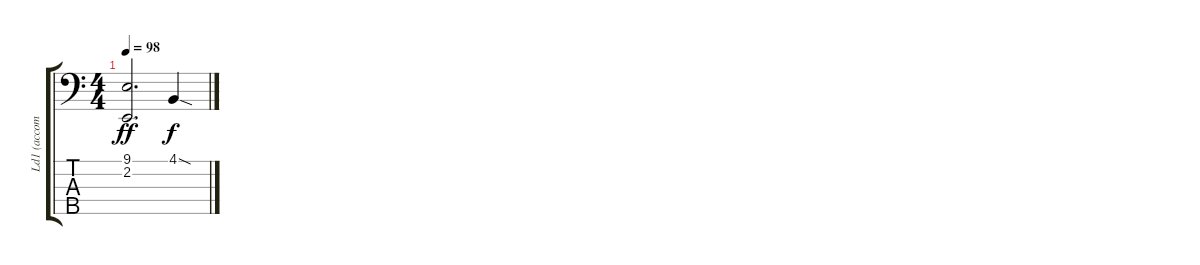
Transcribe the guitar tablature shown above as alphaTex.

\track ("Ld1 (accomp 1)" "Ld1 (accom") {instrument lead1square}
\staff {score tabs}
\tuning (G2 D2 A1 E1 B0) {hide}
\ts (4 4)
\tempo 98
\clef f4
\ks c
(9.1{t} 2.2{t}).2{d dy ff} 4.1{sod}.4{dy f}
